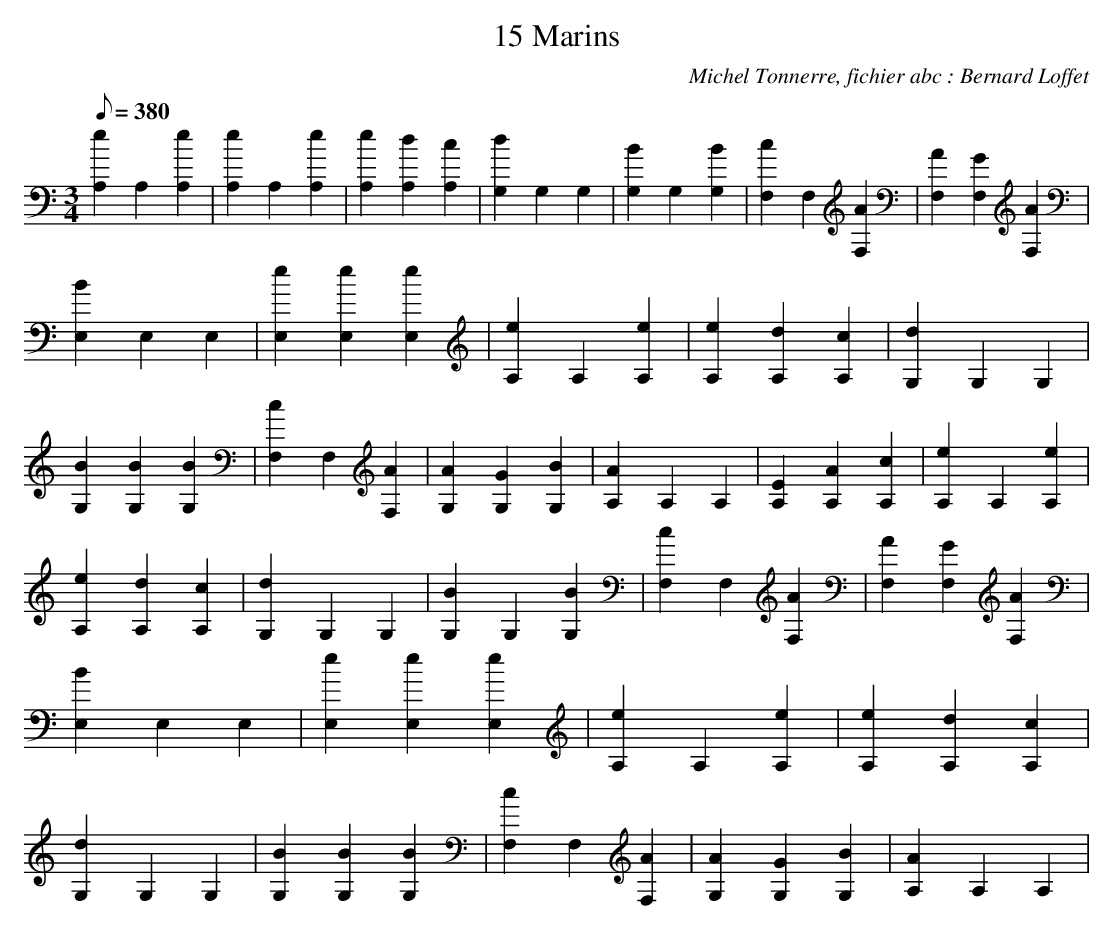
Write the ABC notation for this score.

X:1
T:15 Marins
C:Michel Tonnerre, fichier abc : Bernard Loffet
L:1/8
Q:380
M:3/4
K:C
 [e2A,2] A,2 [e2A,2] | [e2A,2] A,2 [e2A,2] | [e2A,2] [d2A,2] [c2A,2] | [d2G,2] G,2 G,2 | \
 [B2G,2] G,2 [B2G,2] | [c2F,2] F,2 [A2F,2] | [A2F,2] [G2F,2] [A2F,2] | [B2E,2] E,2 E,2 | \
 [e2E,2] [e2E,2] [e2E,2] | [e2A,2] A,2 [e2A,2] | [e2A,2] [d2A,2] [c2A,2] | [d2G,2] G,2 G,2 | \
 [B2G,2] [B2G,2] [B2G,2] | [c2F,2] F,2 [A2F,2] | [A2G,2] [G2G,2] [B2G,2] | [A2A,2] A,2 A,2 | \
 [E2A,2] [A2A,2] [c2A,2] | [e2A,2] A,2 [e2A,2] | [e2A,2] [d2A,2] [c2A,2] | [d2G,2] G,2 G,2 | \
 [B2G,2] G,2 [B2G,2] | [c2F,2] F,2 [A2F,2] | [A2F,2] [G2F,2] [A2F,2] | [B2E,2] E,2 E,2 | \
 [e2E,2] [e2E,2] [e2E,2] | [e2A,2] A,2 [e2A,2] | [e2A,2] [d2A,2] [c2A,2] | [d2G,2] G,2 G,2 | \
 [B2G,2] [B2G,2] [B2G,2] | [c2F,2] F,2 [A2F,2] | [A2G,2] [G2G,2] [B2G,2] | [A2A,2] A,2 A,2 | \
